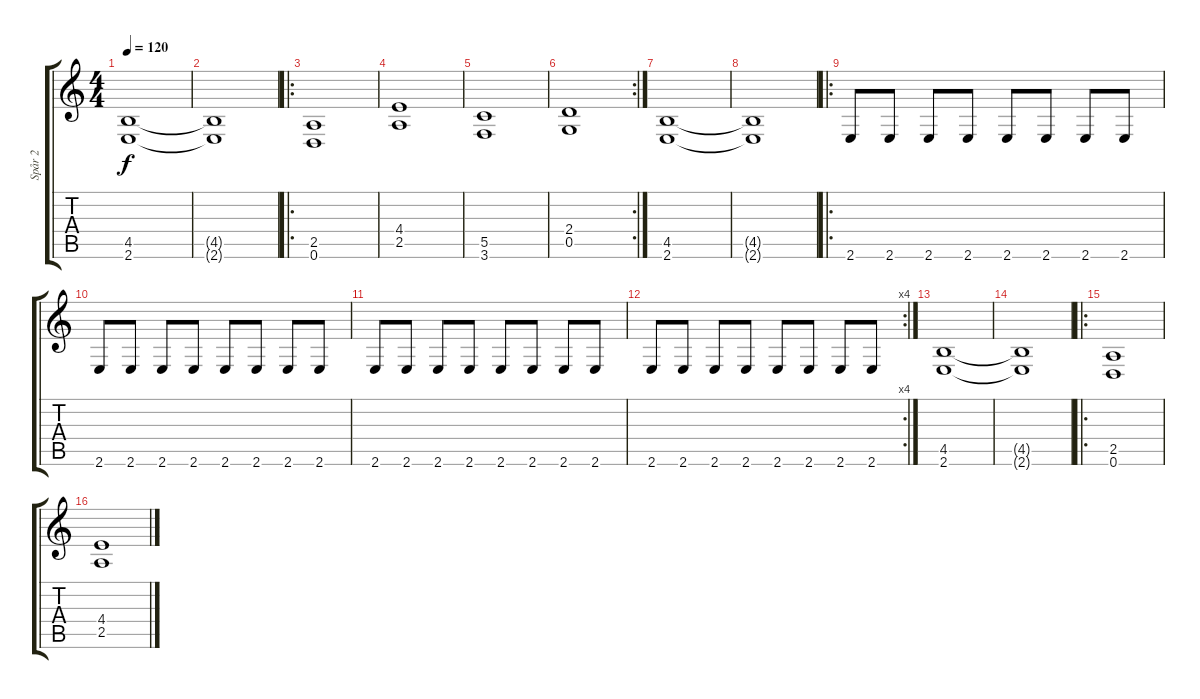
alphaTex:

\track ("Spår 2" "Spår 2") {instrument overdrivenguitar}
\staff {score tabs}
\tuning (D4 A3 F3 C3 G2 D2) {hide}
\ts (4 4)
\tempo 120
\clef g2
\ks c
(4.5 2.6).1{dy f} |
(4.5{t} 2.6{t}).1 |
\ro
(2.5 0.6).1 |
(4.4 2.5).1 |
(5.5 3.6).1 |
\rc 2
(2.4 0.5).1 |
(4.5 2.6).1 |
(4.5{t} 2.6{t}).1 |
\ro
2.6.8 2.6.8 2.6.8 2.6.8 2.6.8 2.6.8 2.6.8 2.6.8 |
2.6.8 2.6.8 2.6.8 2.6.8 2.6.8 2.6.8 2.6.8 2.6.8 |
2.6.8 2.6.8 2.6.8 2.6.8 2.6.8 2.6.8 2.6.8 2.6.8 |
\rc 4
2.6.8 2.6.8 2.6.8 2.6.8 2.6.8 2.6.8 2.6.8 2.6.8 |
(4.5 2.6).1 |
(4.5{t} 2.6{t}).1 |
\ro
(2.5 0.6).1 |
(4.4 2.5).1
